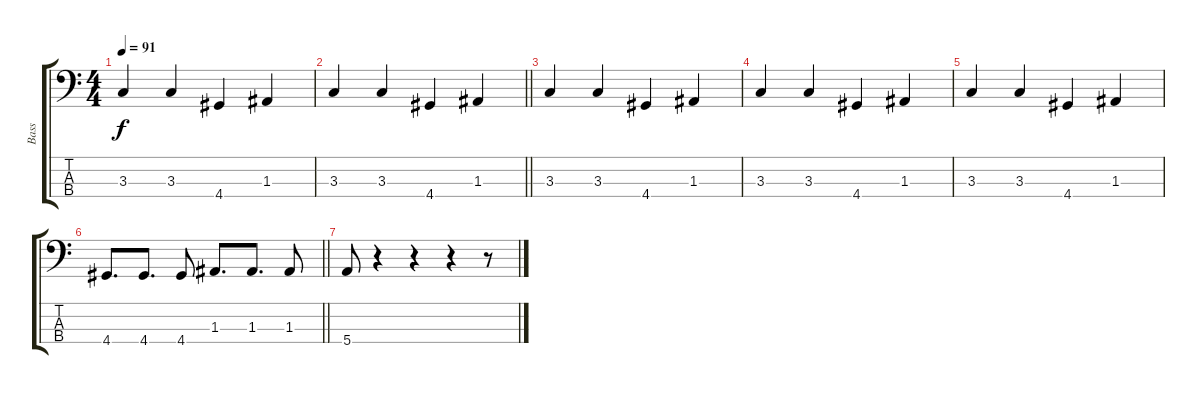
\track ("Bass" "Bass") {instrument electricbassfinger}
\staff {score tabs}
\tuning (G2 D2 A1 E1) {hide}
\ts (4 4)
\tempo 91
\clef f4
\ks c
3.3.4{dy f} 3.3.4 4.4.4 1.3.4 |
\barLineRight lightlight
3.3.4 3.3.4 4.4.4 1.3.4 |
3.3.4 3.3.4 4.4.4 1.3.4 |
3.3.4 3.3.4 4.4.4 1.3.4 |
3.3.4 3.3.4 4.4.4 1.3.4 |
\barLineRight lightlight
4.4.8{d} 4.4.8{d} 4.4.8 1.3.8{d} 1.3.8{d} 1.3.8 |
5.4.8 r.4 r.4 r.4 r.8
